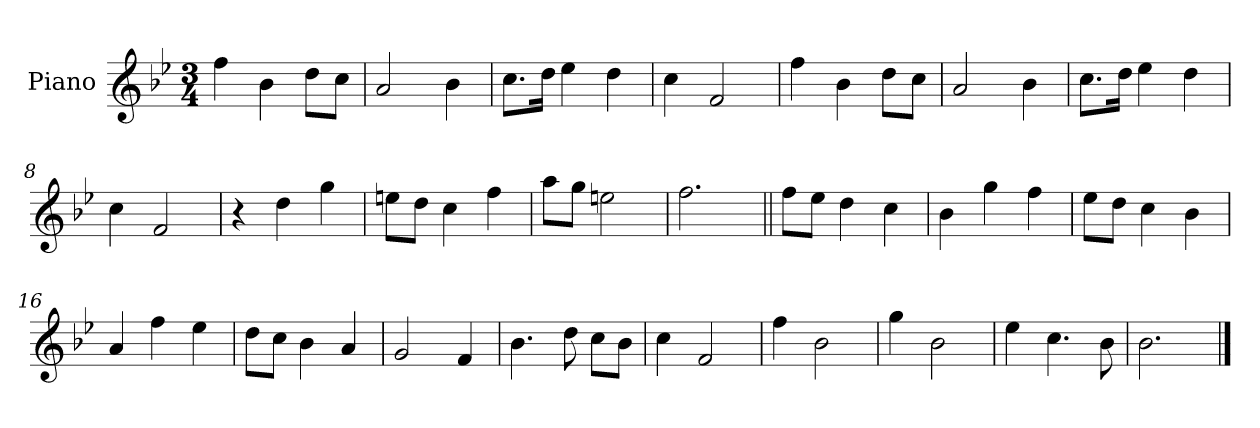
**kern
*part1
*staff1
*I"Piano
*I'Pno.
*clefG2
*k[b-e-]
*M3/4
=1
4ff\
4b-\
8dd\L
8cc\J
=2
2a/
4b-\
=3
8.cc\L
16dd\Jk
4ee-\
4dd\
=4
4cc\
2f/
=5
4ff\
4b-\
8dd\L
8cc\J
=6
2a/
4b-\
=7
8.cc\L
16dd\Jk
4ee-\
4dd\
=8
4cc\
2f/
=9
4r
4dd\
4gg\
!!LO:LB:g=z
=10
8een\L
8dd\J
4cc\
4ff\
=11
8aa\L
8gg\J
2een\
=12
2.ff\
=13||
8ff\L
8ee-\J
4dd\
4cc\
=14
4b-\
4gg\
4ff\
=15
8ee-\L
8dd\J
4cc\
4b-\
=16
4a/
4ff\
4ee-\
=17
8dd\L
8cc\J
4b-\
4a/
=18
2g/
4f/
!!LO:LB:g=z
=19
4.b-\
8dd\
8cc\L
8b-\J
=20
4cc\
2f/
=21
4ff\
2b-\
=22
4gg\
2b-\
=23
4ee-\
4.cc\
8b-\
=24
2.b-\
==
*-
